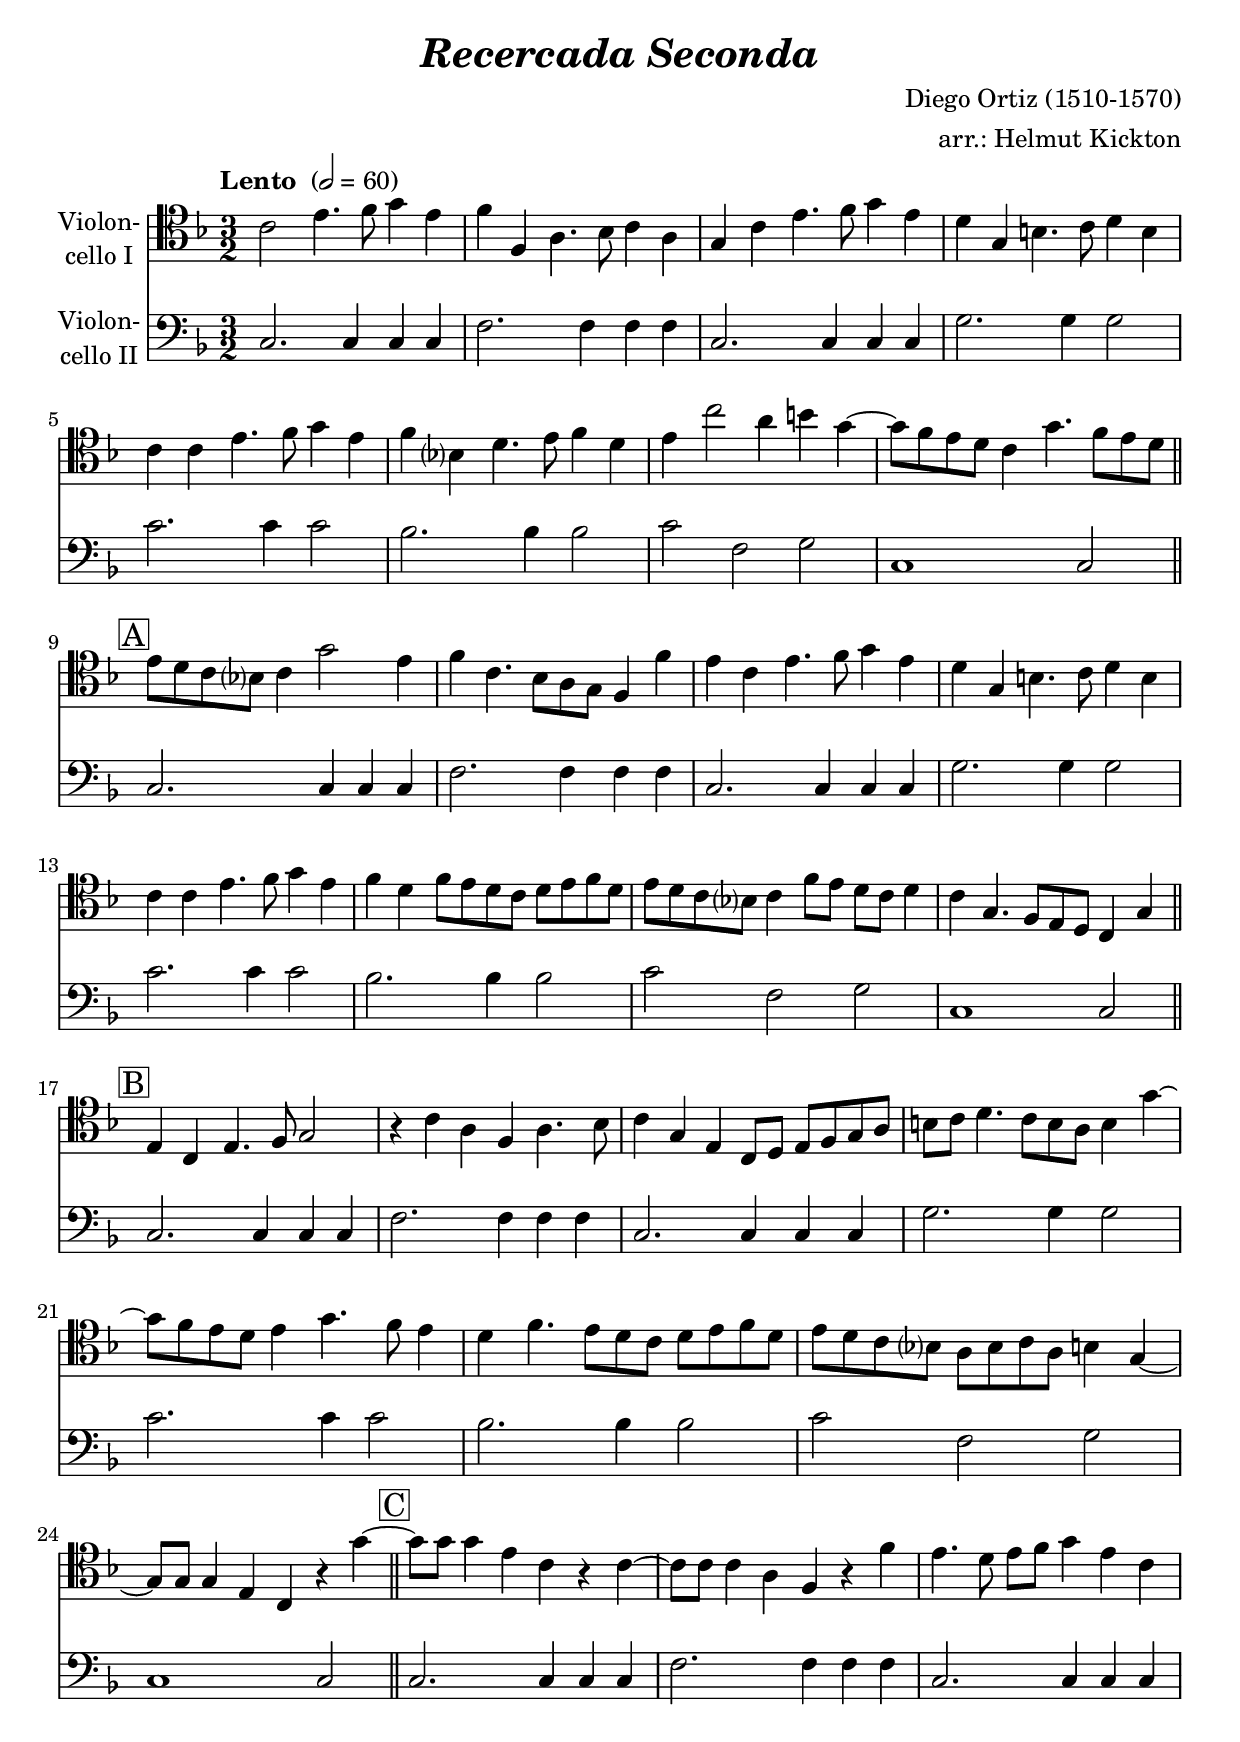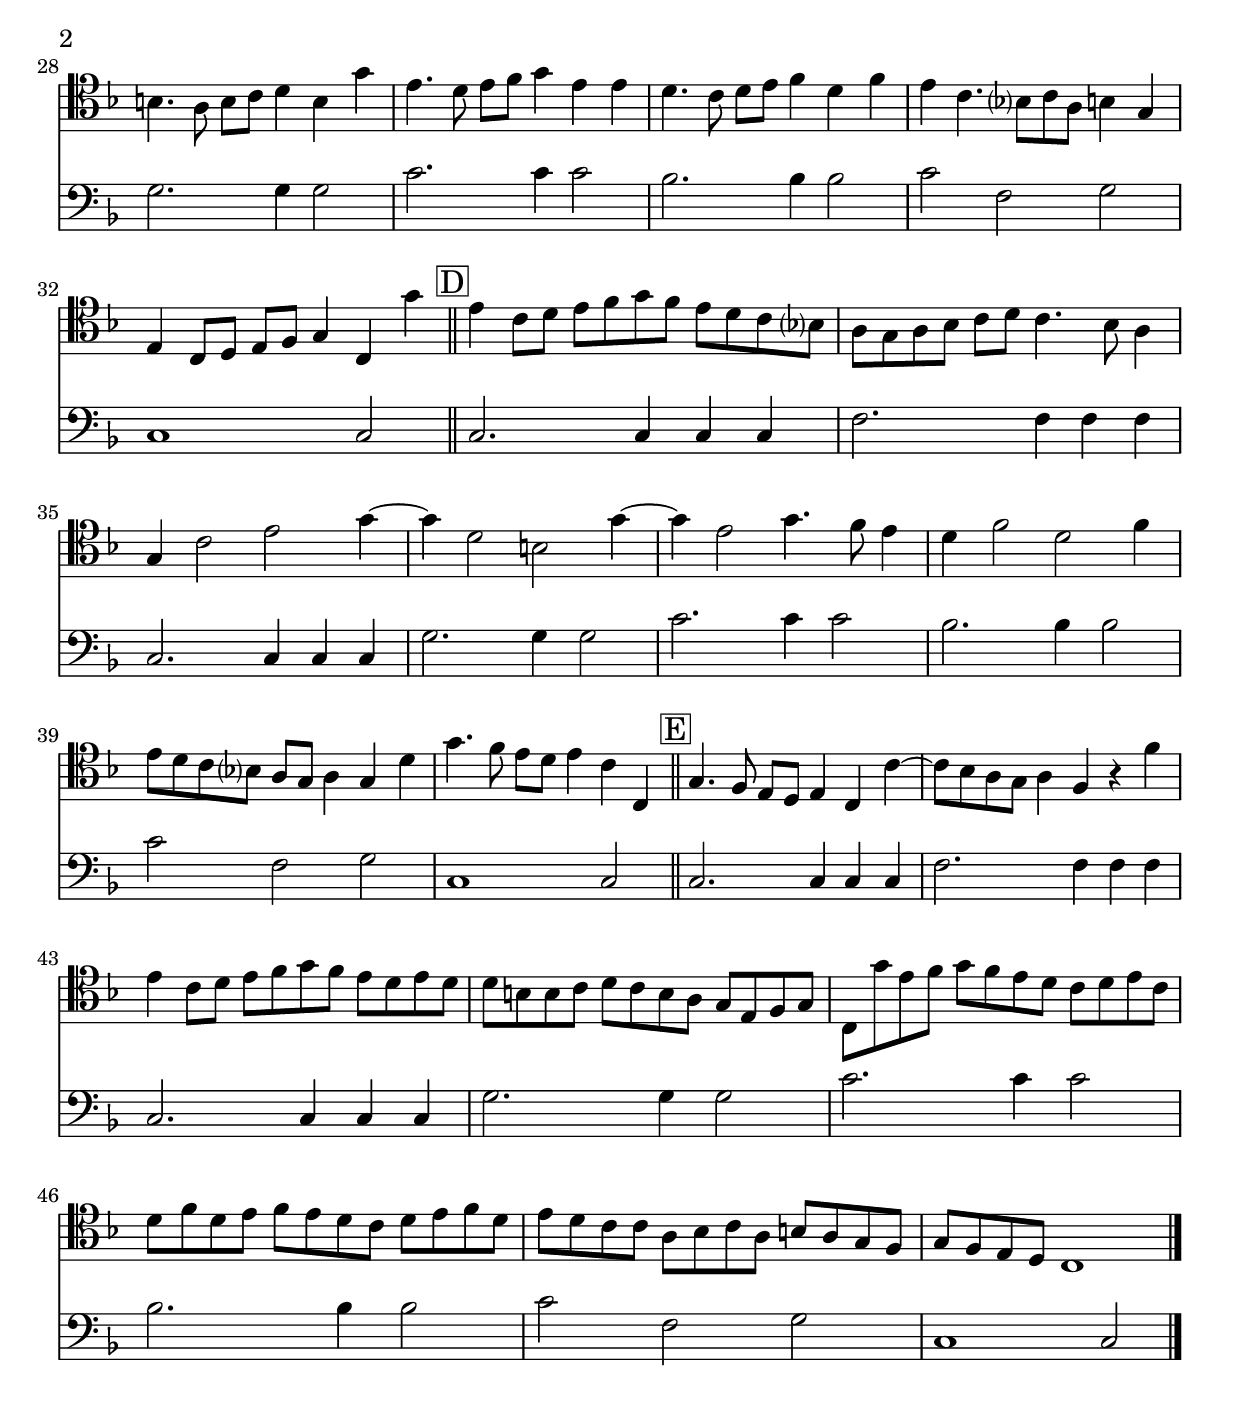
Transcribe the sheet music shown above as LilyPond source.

\version "2.14.2"
\include "deutsch.ly"

#(set-global-staff-size 22)

\header {
  title     = \markup \bold \italic "Recercada Seconda"
  composer  = "Diego Ortiz (1510-1570)"
  arranger  = "arr.: Helmut Kickton"
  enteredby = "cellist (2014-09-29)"
}

voiceconsts = {
  \key f \major
  \time 3/2
  \tempo "Lento " 2=60
  \numericTimeSignature
  \compressFullBarRests
  \set tupletSpannerDuration = #(ly:make-moment 1 2)
}

mist = "string ensemble 1"
miba = "drawbar organ"

boxa = { \bar "||" \mark \markup \box "A" }
boxb = { \bar "||" \mark \markup \box "B" }
boxc = { \bar "||" \mark \markup \box "C" }
boxd = { \bar "||" \mark \markup \box "D" }
boxe = { \bar "||" \mark \markup \box "E" }
boxf = { \bar "||" \mark \markup \box "F" }

va = \relative c' {
   \voiceconsts
   \clef "tenor"

    c2 e4. f8 g4 e
    f f, a4. b8 c4 a
    g c e4. f8 g4 e
    d g, h4. c8 d4 h
    c c e4. f8 g4 e

    f b,? d4. e8 f4 d
    e c'2 a4 h g~
    g8 f e d c4 g'4. f8 e d \boxa
    e d c b? c4 g'2 e4

    f c4. b8 a g f4 f'
    e c e4. f8 g4 e
    d g, h4. c8 d4 h
    c c e4. f8 g4 e

    f d f8 e d c d e f d
    e d c b? c4 f8 e d c d4
    c g4. f8 e d c4 g' \boxb
    e c e4. f8 g2

    r4 c a f a4. b8
    c4 g e c8 d e f g a
    h c d4. c8 h a h4 g'~
    g8 f e d e4 g4. f8 e4

    d f4. e8 d c d e f d
    e d c b? a b c a h4 g~
    g8 g g4 e c r g''~ \boxc
    g8 g g4 e c r c~

    c8 c c4 a f r f'
    e4. d8 e f g4 e c
    h4. a8 h c d4 h g'
    e4. d8 e f g4 e e

    d4. c8 d e f4 d f
    e c4. b?8 c a h4 g
    e c8 d e f g4 c, g'' \boxd
    e c8 d e f g f e d c b?

    a g a b c d c4. b8 a4
    g c2 e g4~
    g d2 h g'4~
    g e2 g4. f8 e4
    d f2 d f4

    e8 d c b? a g a4 g d'
    g4. f8 e d e4 c c, \boxe
    g'4. f8 e d e4 c c'~
    c8 b a g a4 f r f'

    e c8 d e f g f e d e d
    d h h c d c h a g e f g
    c, g'' e f g f e d c d e c

    d f d e f e d c d e f d
    e d c c a b c a h a g f
    g f e d c1 \bar "|."
}

vb = \relative c {
   \voiceconsts
   \clef "bass"

   \repeat unfold 6 {
     c2. c4 c c
     f2. f4 f f
     c2. c4 c c
     g'2. g4 g2
     c2. c4 c2
     b2. b4 b2
     c f, g
     c,1 c2
   } \bar "|."
}


music = <<
      \new Staff {
        \set Staff.midiInstrument = \mist
        \set Staff.instrumentName = \markup \center-column { "Violon-" "cello I" }
        \transpose f f { \va }
      }

      \new Staff {
        \set Staff.midiInstrument = \miba
        \set Staff.instrumentName = \markup \center-column { "Violon-" "cello II" }
        \transpose f f { \vb }
      }
>>

\book {
  \score {
   \music
    \layout {}
  }

  \score {
    \unfoldRepeats \music

    \midi {
      \context {
        \Score
      }
    }
  }
}
